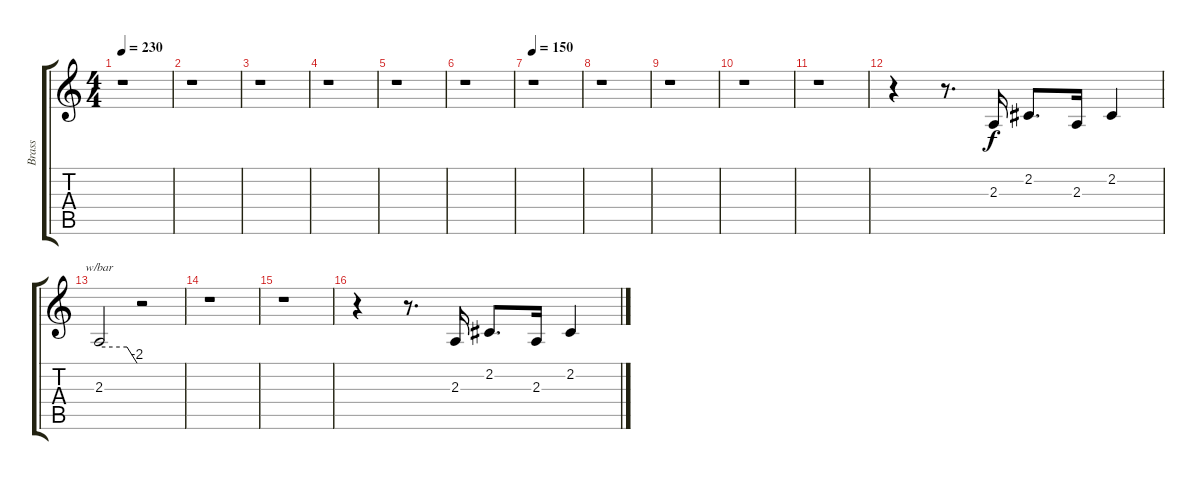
\track ("Brass" "Brass") {instrument brasssection}
\staff {score tabs}
\tuning (E4 B3 G3 D3 A2 E2) {hide}
\ts (4 4)
\tempo 230
\clef g2
\ks c
r.1{dy f} |
r.1 |
r.1 |
r.1 |
r.1 |
r.1 |
\tempo 150
r.1 |
r.1 |
r.1 |
r.1 |
r.1 |
r.4 r.8{d} 2.3.16 2.2.8{d} 2.3.16 2.2.4 |
2.3.2{tbe (custom default 0 0 44 0 60 -8)} r.2 |
r.1 |
r.1 |
r.4 r.8{d} 2.3.16 2.2.8{d} 2.3.16 2.2.4
